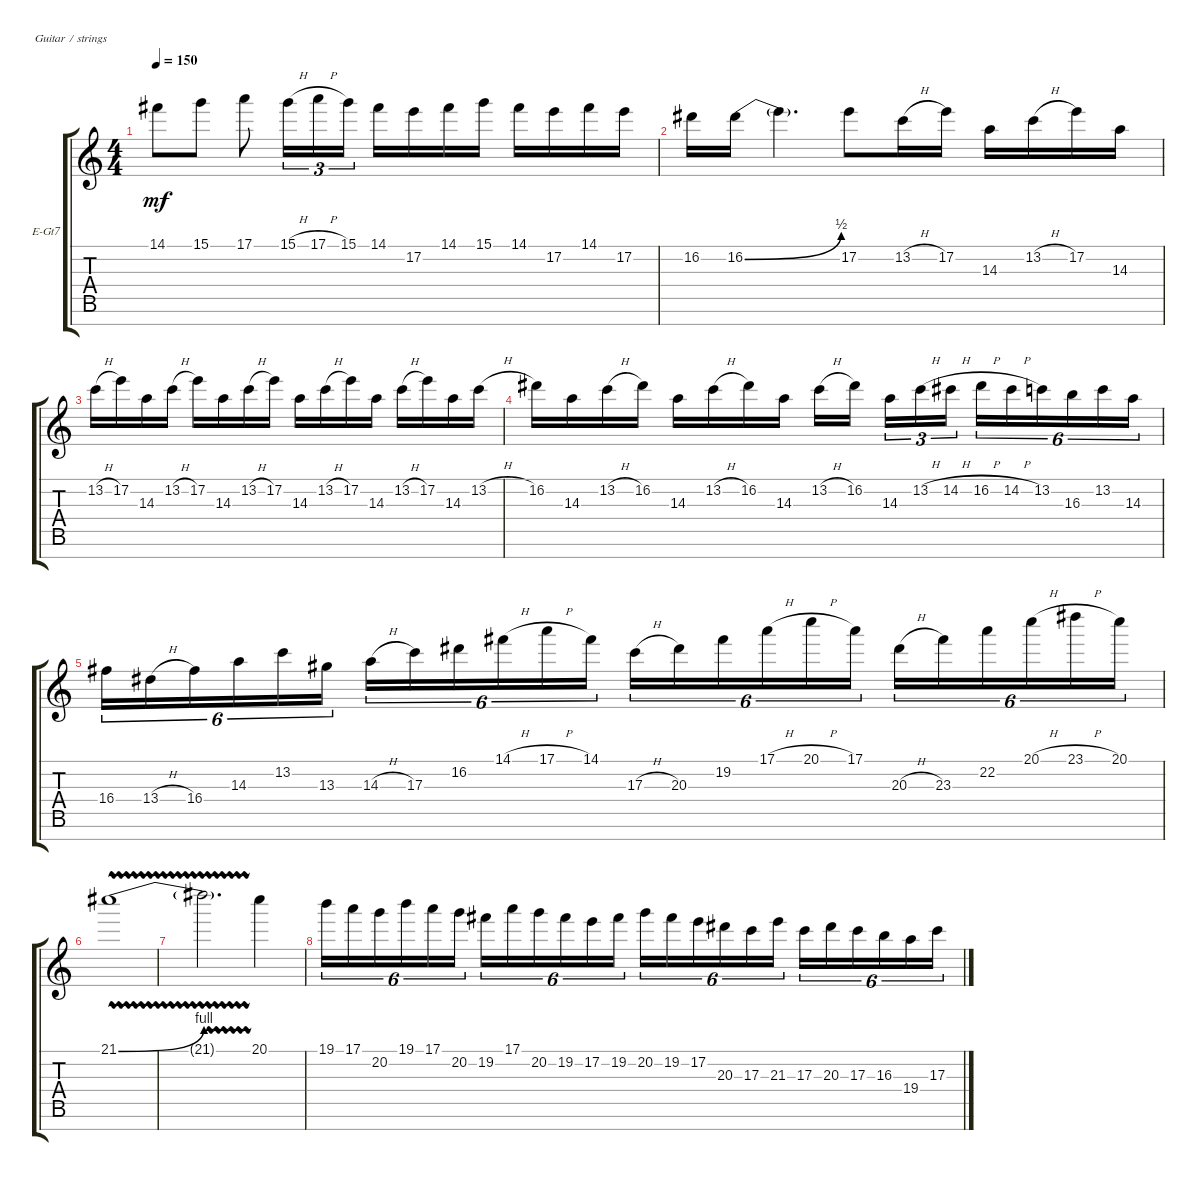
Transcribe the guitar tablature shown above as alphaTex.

\defaultSystemsLayout 4
\bracketExtendMode groupsimilarinstruments
\firstSystemTrackNameOrientation horizontal
\otherSystemsTrackNameOrientation horizontal
\track ("Lead Guitar" "E-Gt7") {instrument distortionguitar}
\staff {score tabs}
\tuning (E4 B3 G3 D3 A2 E2 B1)
\ts (4 4)
\tempo 150
\clef g2
\ks c
14.1.8{dy mf} 15.1.8 17.1.8 15.1{h}.16{tu (3 2)} 17.1{h}.16{tu (3 2)} 15.1.16{tu (3 2)} 14.1.16 17.2.16 14.1.16 15.1.16 14.1.16 17.2.16 14.1.16 17.2.16 |
16.2.16 16.2{be (bend 0 0 15.6 2)}.16 16.2{t}.4{d} 17.2.8 13.2{h}.16 17.2.16 14.3.16 13.2{h}.16 17.2.16 14.3.16 |
13.2{h}.16 17.2.16 14.3.16 13.2{h}.16 17.2.16 14.3.16 13.2{h}.16 17.2.16 14.3.16 13.2{h}.16 17.2.16 14.3.16 13.2{h}.16 17.2.16 14.3.16 13.2{h}.16 |
16.2.16 14.3.16 13.2{h}.16 16.2.16 14.3.16 13.2{h}.16 16.2.16 14.3.16 13.2{h}.16 16.2.16 14.3.16{tu (3 2)} 13.2{h}.16{tu (3 2)} 14.2{h}.16{tu (3 2)} 16.2{h}.16{tu (6 4)} 14.2{h}.16{tu (6 4)} 13.2.16{tu (6 4)} 16.3.16{tu (6 4)} 13.2.16{tu (6 4)} 14.3.16{tu (6 4)} |
16.4.16{tu (6 4)} 13.4{h}.16{tu (6 4)} 16.4.16{tu (6 4)} 14.3.16{tu (6 4)} 13.2.16{tu (6 4)} 13.3.16{tu (6 4)} 14.3{h}.16{tu (6 4)} 17.3.16{tu (6 4)} 16.2.16{tu (6 4)} 14.1{h}.16{tu (6 4)} 17.1{h}.16{tu (6 4)} 14.1.16{tu (6 4)} 17.3{h}.16{tu (6 4)} 20.3.16{tu (6 4)} 19.2.16{tu (6 4)} 17.1{h}.16{tu (6 4)} 20.1{h}.16{tu (6 4)} 17.1.16{tu (6 4)} 20.3{h}.16{tu (6 4)} 23.3.16{tu (6 4)} 22.2.16{tu (6 4)} 20.1{h}.16{tu (6 4)} 23.1{h}.16{tu (6 4)} 20.1.16{tu (6 4)} |
21.1{be (bend 0 0 5.3999999999999995 4) vw}.1 |
21.1{vw t}.2{d} 20.1.4 |
19.1.16{tu (6 4)} 17.1.16{tu (6 4)} 20.2.16{tu (6 4)} 19.1.16{tu (6 4)} 17.1.16{tu (6 4)} 20.2.16{tu (6 4)} 19.2.16{tu (6 4)} 17.1.16{tu (6 4)} 20.2.16{tu (6 4)} 19.2.16{tu (6 4)} 17.2.16{tu (6 4)} 19.2.16{tu (6 4)} 20.2.16{tu (6 4)} 19.2.16{tu (6 4)} 17.2.16{tu (6 4)} 20.3.16{tu (6 4)} 17.3.16{tu (6 4)} 21.3.16{tu (6 4)} 17.3.16{tu (6 4)} 20.3.16{tu (6 4)} 17.3.16{tu (6 4)} 16.3.16{tu (6 4)} 19.4.16{tu (6 4)} 17.3.16{tu (6 4)}
